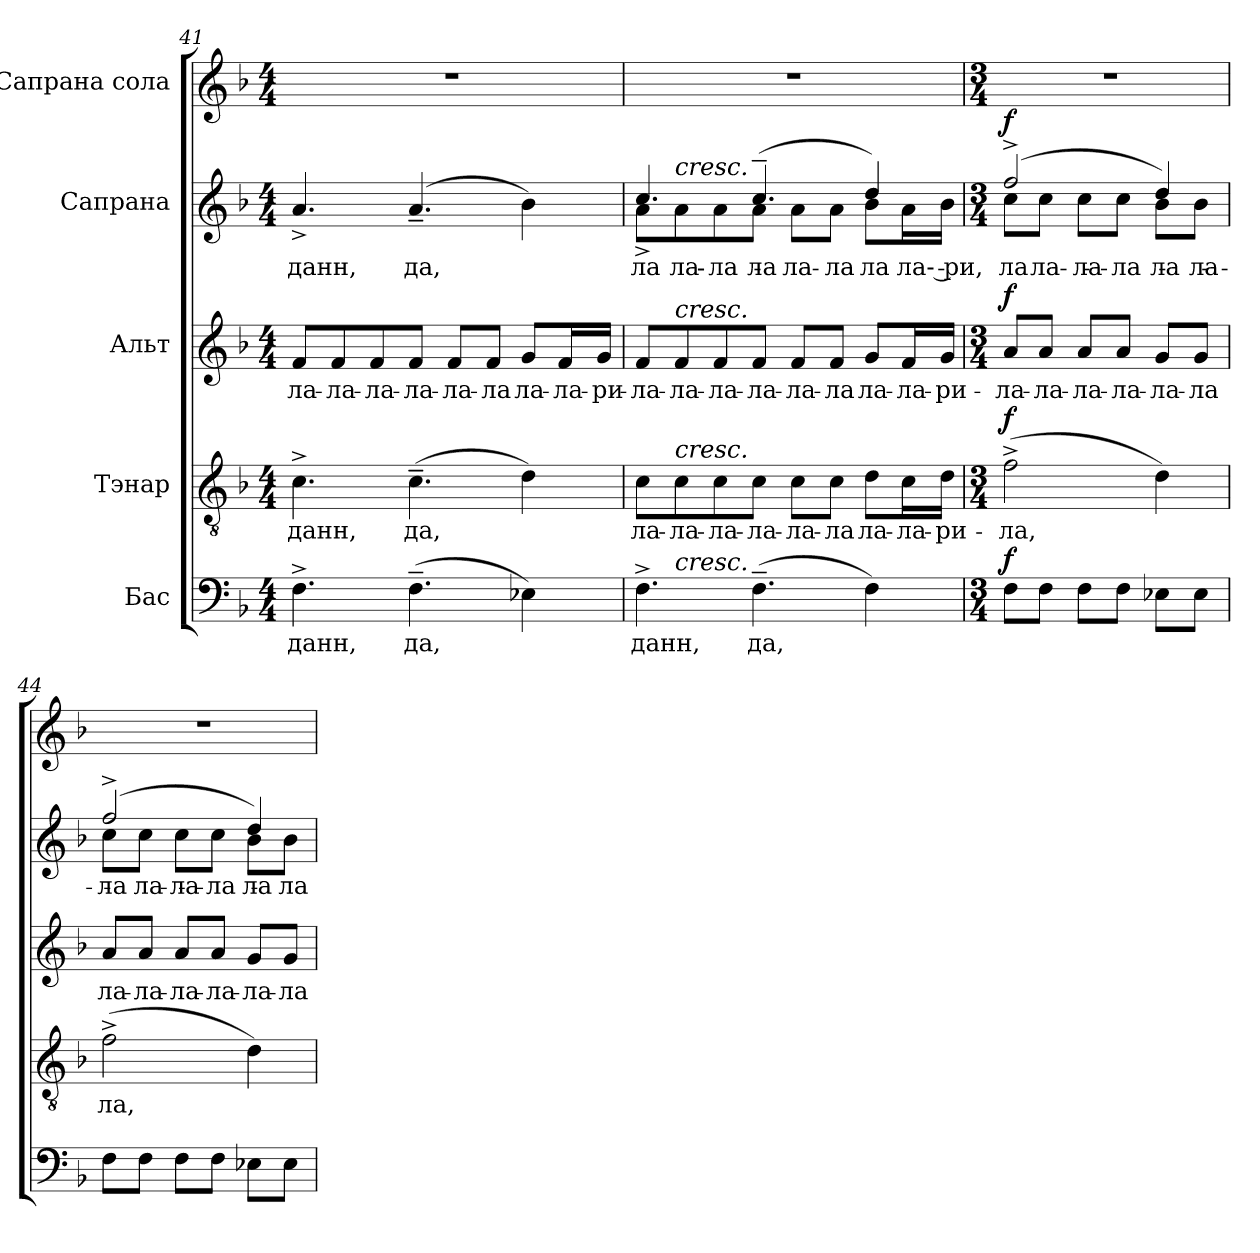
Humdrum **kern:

**kern	**text	**dynam	**kern	**text	**dynam	**kern	**text	**dynam	**kern	**text	**dynam	**kern
*part5	*part5	*part5	*part4	*part4	*part4	*part3	*part3	*part3	*part2	*part2	*part2	*part1
*staff5	*staff5	*staff5	*staff4	*staff4	*staff4	*staff3	*staff3	*staff3	*staff2	*staff2	*staff2	*staff1
*I"Бас	*	*	*I"Тэнар	*	*	*I"Альт	*	*	*I"Сапрана	*	*	*I"Сапрана сола
*clefF4	*	*	*clefGv2	*	*	*clefG2	*	*	*clefG2	*	*	*clefG2
*	*	*	*ITrd7c12	*	*	*	*	*	*	*	*	*
*k[b-]	*	*	*k[b-]	*	*	*k[b-]	*	*	*k[b-]	*	*	*k[b-]
*F:	*	*	*F:	*	*	*F:	*	*	*F:	*	*	*F:
*M4/4	*	*	*M4/4	*	*	*M4/4	*	*	*M4/4	*	*	*M4/4
=41	=41	=41	=41	=41	=41	=41	=41	=41	=41	=41	=41	=41
!	!LO:LY:b:color=#000000	!	!	!	!	!	!	!	!	!	!	!
!	!	!	!	!LO:LY:b:color=#000000	!	!	!	!	!	!	!	!
!	!	!	!	!	!	!	!LO:LY:b:color=#000000	!	!	!	!	!
!	!	!	!	!	!	!	!	!	!	!LO:LY:b:color=#000000	!	!
4.F^i\	данн,	.	4.C^i\	данн,	.	8fi/L	ла-	.	4.a^i/	данн,	.	1r
!	!	!	!	!	!	!	!LO:LY:b:color=#000000	!	!	!	!	!
.	.	.	.	.	.	8fi/	ла-	.	.	.	.	.
!	!	!	!	!	!	!	!LO:LY:b:color=#000000	!	!	!	!	!
.	.	.	.	.	.	8fi/	ла-	.	.	.	.	.
!	!LO:LY:b:color=#000000	!	!	!	!	!	!	!	!	!	!	!
!	!	!	!	!LO:LY:b:color=#000000	!	!	!	!	!	!	!	!
!	!	!	!	!	!	!	!LO:LY:b:color=#000000	!	!	!	!	!
!	!	!	!	!	!	!	!	!	!	!LO:LY:b:color=#000000	!	!
(4.F~i\	да,	.	(4.C~i\	да,	.	8fi/J	ла-	.	(4.a~i/	да,	.	.
!	!	!	!	!	!	!	!LO:LY:b:color=#000000	!	!	!	!	!
.	.	.	.	.	.	8fi/L	ла-	.	.	.	.	.
!	!	!	!	!	!	!	!LO:LY:b:color=#000000	!	!	!	!	!
.	.	.	.	.	.	8fi/J	ла	.	.	.	.	.
!	!	!	!	!	!	!	!LO:LY:b:color=#000000	!	!	!	!	!
4E-Xi\)	.	.	4Di\)	.	.	8gi/L	ла-	.	4b-i\)	.	.	.
!	!	!	!	!	!	!	!LO:LY:b:color=#000000	!	!	!	!	!
.	.	.	.	.	.	16fi/L	ла-	.	.	.	.	.
!	!	!	!	!	!	!	!LO:LY:b:color=#000000	!	!	!	!	!
.	.	.	.	.	.	16gi/JJ	ри-	.	.	.	.	.
!!LO:LB:g=z
=42	=42	=42	=42	=42	=42	=42	=42	=42	=42	=42	=42	=42
!	!LO:LY:b:color=#000000	!	!	!	!	!	!	!	!	!	!	!
!	!	!	!	!LO:LY:b:color=#000000	!	!	!	!	!	!	!	!
!	!	!	!	!	!	!	!LO:LY:b:color=#000000	!	!	!	!	!
!	!	!	!	!	!	!	!	!	!	!LO:LY:b:color=#000000	!	!
*^	*	*	*	*	*	*	*	*	*^	*	*	*
4.F^i\	8ryy	данн,	.	8Ci\L	ла-	.	8fi/L	ла-	.	4.cci/	8a^i\L	ла-	.	1r
!	!	!	!	!	!LO:LY:b:color=#000000	!	!	!	!	!	!	!	!	!
!	!	!	!	!	!	!	!	!LO:LY:b:color=#000000	!	!	!	!	!	!
!	!	!	!	!	!	!	!	!	!	!	!LO:TX:a:i:t=cresc.	!	!	!
!	!	!	!	!	!	!	!LO:TX:a:i:t=cresc.	!	!	!	!	!	!	!
!	!	!	!	!LO:TX:a:i:t=cresc.	!	!	!	!	!	!	!	!	!	!
!	!LO:TX:a:i:t=cresc.	!	!	!	!	!	!	!	!	!	!	!	!	!
!	!	!	!	!	!	!	!	!	!	!	!	!LO:LY:b:color=#000000	!	!
.	2..ryy	.	.	8Ci\	ла-	.	8fi/	ла-	.	.	8ai\	ла-	.	.
!	!	!	!	!	!LO:LY:b:color=#000000	!	!	!	!	!	!	!	!	!
!	!	!	!	!	!	!	!	!LO:LY:b:color=#000000	!	!	!	!	!	!
!	!	!	!	!	!	!	!	!	!	!	!	!LO:LY:b:color=#000000	!	!
.	.	.	.	8Ci\	ла-	.	8fi/	ла-	.	.	8ai\	ла-	.	.
!	!	!LO:LY:b:color=#000000	!	!	!	!	!	!	!	!	!	!	!	!
!	!	!	!	!	!LO:LY:b:color=#000000	!	!	!	!	!	!	!	!	!
!	!	!	!	!	!	!	!	!LO:LY:b:color=#000000	!	!	!	!	!	!
!	!	!	!	!	!	!	!	!	!	!	!	!LO:LY:b:color=#000000	!	!
(4.F~i\	.	да,	.	8Ci\J	ла-	.	8fi/J	ла-	.	(4.cc~i/	8ai\J	ла	.	.
!	!	!	!	!	!LO:LY:b:color=#000000	!	!	!	!	!	!	!	!	!
!	!	!	!	!	!	!	!	!LO:LY:b:color=#000000	!	!	!	!	!	!
!	!	!	!	!	!	!	!	!	!	!	!	!LO:LY:b:color=#000000	!	!
.	.	.	.	8Ci\L	ла-	.	8fi/L	ла-	.	.	8ai\L	ла-	.	.
!	!	!	!	!	!LO:LY:b:color=#000000	!	!	!	!	!	!	!	!	!
!	!	!	!	!	!	!	!	!LO:LY:b:color=#000000	!	!	!	!	!	!
!	!	!	!	!	!	!	!	!	!	!	!	!LO:LY:b:color=#000000	!	!
.	.	.	.	8Ci\J	ла	.	8fi/J	ла	.	.	8ai\J	ла	.	.
!	!	!	!	!	!LO:LY:b:color=#000000	!	!	!	!	!	!	!	!	!
!	!	!	!	!	!	!	!	!LO:LY:b:color=#000000	!	!	!	!	!	!
!	!	!	!	!	!	!	!	!	!	!	!	!LO:LY:b:color=#000000	!	!
4Fi\)	.	.	.	8Di\L	ла-	.	8gi/L	ла-	.	4ddi/)	8b-i\L	ла-	.	.
!	!	!	!	!	!LO:LY:b:color=#000000	!	!	!	!	!	!	!	!	!
!	!	!	!	!	!	!	!	!LO:LY:b:color=#000000	!	!	!	!	!	!
!	!	!	!	!	!	!	!	!	!	!	!	!LO:LY:b:color=#000000	!	!
.	.	.	.	16Ci\L	ла-	.	16fi/L	ла-	.	.	16ai\L	ла- ри,	.	.
!	!	!	!	!	!LO:LY:b:color=#000000	!	!	!	!	!	!	!	!	!
!	!	!	!	!	!	!	!	!LO:LY:b:color=#000000	!	!	!	!	!	!
.	.	.	.	16Di\JJ	ри-	.	16gi/JJ	ри-	.	.	16b-i\JJ	.	.	.
*v	*v	*	*	*	*	*	*	*	*	*	*	*	*	*
=43	=43	=43	=43	=43	=43	=43	=43	=43	=43	=43	=43	=43	=43
*M3/4	*	*	*M3/4	*	*	*M3/4	*	*	*M3/4	*	*	*	*M3/4
*^	*	*	*	*	*	*	*	*	*	*	*	*	*
!	!	!	!	!	!LO:LY:b:color=#000000	!	!	!	!	!	!	!	!	!
*v	*v	*	*	*	*	*	*	*	*	*	*	*	*	*
*^	*	*	*	*	*	*	*	*	*	*	*	*	*
!	!	!	!	!	!	!	!	!LO:LY:b:color=#000000	!	!	!	!	!	!
*v	*v	*	*	*	*	*	*	*	*	*	*	*	*	*
*^	*	*	*	*	*	*	*	*	*	*	*	*	*
!	!	!	!	!	!	!	!	!	!	!	!	!LO:LY:b:color=#000000	!	!LO:N:vis=1
*v	*v	*	*	*	*	*	*	*	*	*	*	*	*	*
8Fi\L	.	f	(2F^i\	ла,	f	8ai/L	ла-	f	(2ff^i/	8cci\L	ла-	f	2.r
!	!	!	!	!	!	!	!LO:LY:b:color=#000000	!	!	!	!	!	!
!	!	!	!	!	!	!	!	!	!	!	!LO:LY:b:color=#000000	!	!
8Fi\J	.	.	.	.	.	8ai/J	ла-	.	.	8cci\J	-ла-	.	.
!	!	!	!	!	!	!	!LO:LY:b:color=#000000	!	!	!	!	!	!
!	!	!	!	!	!	!	!	!	!	!	!LO:LY:b:color=#000000	!	!
8Fi\L	.	.	.	.	.	8ai/L	ла-	.	.	8cci\L	-ла-	.	.
!	!	!	!	!	!	!	!LO:LY:b:color=#000000	!	!	!	!	!	!
!	!	!	!	!	!	!	!	!	!	!	!LO:LY:b:color=#000000	!	!
8Fi\J	.	.	.	.	.	8ai/J	ла-	.	.	8cci\J	-ла-	.	.
!	!	!	!	!	!	!	!LO:LY:b:color=#000000	!	!	!	!	!	!
!	!	!	!	!	!	!	!	!	!	!	!LO:LY:b:color=#000000	!	!
8E-Xi\L	.	.	4Di\)	.	.	8gi/L	ла-	.	4ddi/)	8b-i\L	-ла-	.	.
!	!	!	!	!	!	!	!LO:LY:b:color=#000000	!	!	!	!	!	!
!	!	!	!	!	!	!	!	!	!	!	!LO:LY:b:color=#000000	!	!
8E-i\J	.	.	.	.	.	8gi/J	ла	.	.	8b-i\J	-ла-	.	.
=44	=44	=44	=44	=44	=44	=44	=44	=44	=44	=44	=44	=44	=44
!	!	!	!	!LO:LY:b:color=#000000	!	!	!	!	!	!	!	!	!
!	!	!	!	!	!	!	!LO:LY:b:color=#000000	!	!	!	!	!	!
!	!	!	!	!	!	!	!	!	!	!	!LO:LY:b:color=#000000	!	!LO:N:vis=1
8Fi\L	.	.	(2F^i\	ла,	.	8ai/L	ла-	.	(2ff^i/	8cci\L	-ла-	.	2.r
!	!	!	!	!	!	!	!LO:LY:b:color=#000000	!	!	!	!	!	!
!	!	!	!	!	!	!	!	!	!	!	!LO:LY:b:color=#000000	!	!
8Fi\J	.	.	.	.	.	8ai/J	ла-	.	.	8cci\J	-ла-	.	.
!	!	!	!	!	!	!	!LO:LY:b:color=#000000	!	!	!	!	!	!
!	!	!	!	!	!	!	!	!	!	!	!LO:LY:b:color=#000000	!	!
8Fi\L	.	.	.	.	.	8ai/L	ла-	.	.	8cci\L	-ла-	.	.
!	!	!	!	!	!	!	!LO:LY:b:color=#000000	!	!	!	!	!	!
!	!	!	!	!	!	!	!	!	!	!	!LO:LY:b:color=#000000	!	!
8Fi\J	.	.	.	.	.	8ai/J	ла-	.	.	8cci\J	-ла-	.	.
!	!	!	!	!	!	!	!LO:LY:b:color=#000000	!	!	!	!	!	!
!	!	!	!	!	!	!	!	!	!	!	!LO:LY:b:color=#000000	!	!
8E-Xi\L	.	.	4Di\)	.	.	8gi/L	ла-	.	4ddi/)	8b-i\L	-ла-	.	.
!	!	!	!	!	!	!	!LO:LY:b:color=#000000	!	!	!	!	!	!
!	!	!	!	!	!	!	!	!	!	!	!LO:LY:b:color=#000000	!	!
8E-i\J	.	.	.	.	.	8gi/J	ла	.	.	8b-i\J	-ла-	.	.
*	*	*	*	*	*	*	*	*	*v	*v	*	*	*
=	=	=	=	=	=	=	=	=	=	=	=	=
*-	*-	*-	*-	*-	*-	*-	*-	*-	*-	*-	*-	*-
